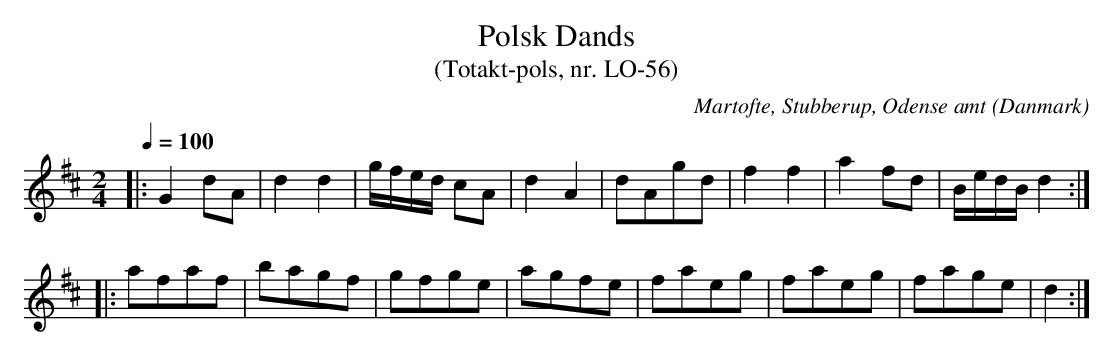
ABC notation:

X:1
T:Polsk Dands
T:(Totakt-pols, nr. LO-56)
O:Martofte, Stubberup, Odense amt (Danmark)
M:2/4
L:1/8
Q:1/4=100
K:D
|: G2 dA | d2 d2 | g/f/e/d/ cA | d2A2 | dAgd | f2 f2 | a2 fd | B/e/d/B/ d2 :|
|:  afaf | bagf | gfge | agfe | faeg | faeg | fage | d2 :|
